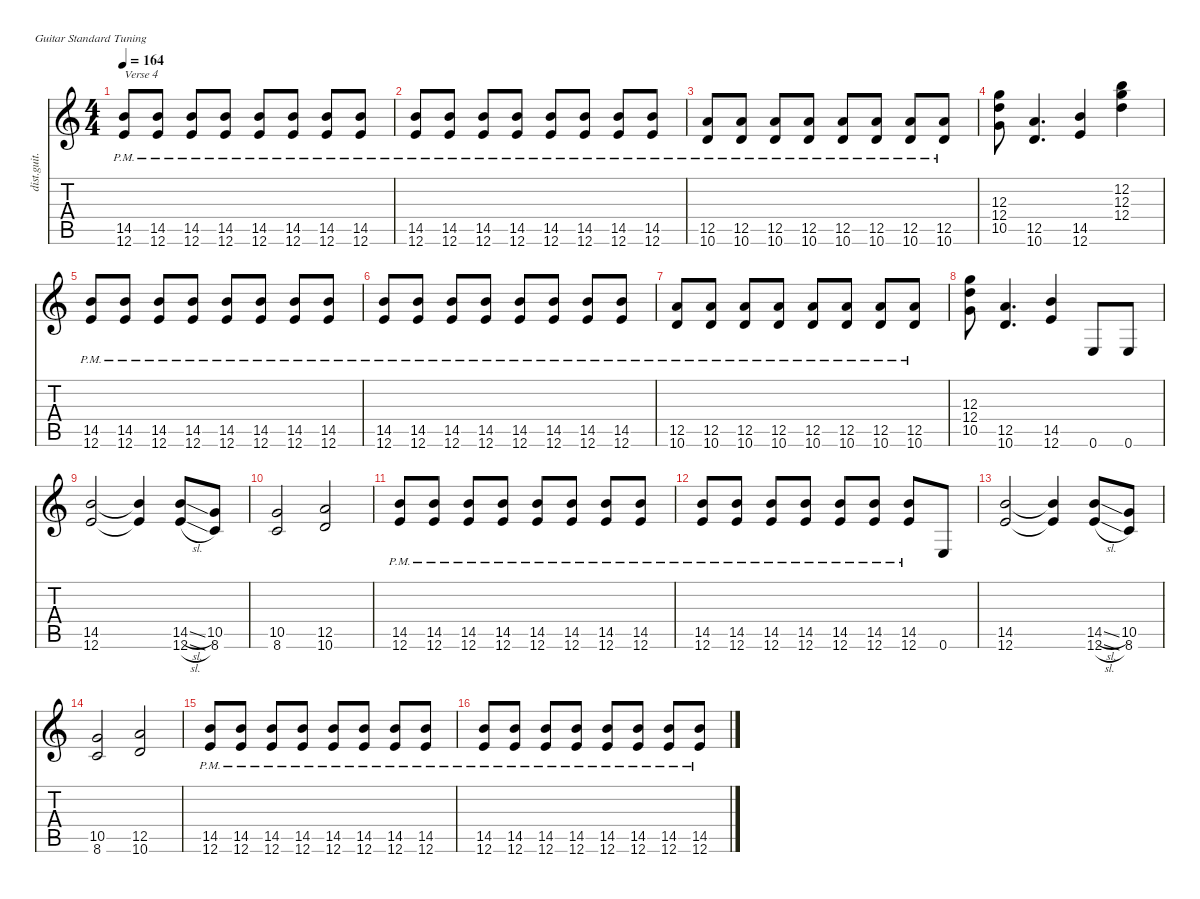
\defaultSystemsLayout 4
\hideDynamics
\bracketExtendMode nobrackets
\track ("Rhythm Guitar 1" "dist.guit.") {instrument distortionguitar}
\staff {score tabs}
\tuning (E4 B3 G3 D3 A2 E2)
\ts (4 4)
\tempo 164
\clef g2
\ks c
(14.5{pm} 12.6).8{txt "Verse 4" dy f} (14.5{pm} 12.6).8 (14.5{pm} 12.6).8 (14.5{pm} 12.6).8 (14.5{pm} 12.6).8 (14.5{pm} 12.6).8 (14.5{pm} 12.6).8 (14.5{pm} 12.6).8 |
(14.5{pm} 12.6).8 (14.5{pm} 12.6).8 (14.5{pm} 12.6).8 (14.5{pm} 12.6).8 (14.5{pm} 12.6).8 (14.5{pm} 12.6).8 (14.5{pm} 12.6).8 (14.5{pm} 12.6).8 |
(12.5{pm} 10.6).8 (12.5{pm} 10.6).8 (12.5{pm} 10.6).8 (12.5{pm} 10.6).8 (12.5{pm} 10.6).8 (12.5{pm} 10.6).8 (12.5{pm} 10.6).8 (12.5{pm} 10.6).8 |
(12.3 12.4 10.5).8 (12.5 10.6).4{d} (14.5 12.6).4 (12.2 12.3 12.4).4 |
(14.5{pm} 12.6).8 (14.5{pm} 12.6).8 (14.5{pm} 12.6).8 (14.5{pm} 12.6).8 (14.5{pm} 12.6).8 (14.5{pm} 12.6).8 (14.5{pm} 12.6).8 (14.5{pm} 12.6).8 |
(14.5{pm} 12.6).8 (14.5{pm} 12.6).8 (14.5{pm} 12.6).8 (14.5{pm} 12.6).8 (14.5{pm} 12.6).8 (14.5{pm} 12.6).8 (14.5{pm} 12.6).8 (14.5{pm} 12.6).8 |
(12.5{pm} 10.6).8 (12.5{pm} 10.6).8 (12.5{pm} 10.6).8 (12.5{pm} 10.6).8 (12.5{pm} 10.6).8 (12.5{pm} 10.6).8 (12.5{pm} 10.6).8 (12.5{pm} 10.6).8 |
(12.3 12.4 10.5).8 (12.5 10.6).4{d} (14.5 12.6).4 0.6.8 0.6.8 |
(14.5 12.6).2 (14.5{t} 12.6{t}).4 (14.5{sl} 12.6{sl}).8 (10.5 8.6).8 |
(10.5 8.6).2 (12.5 10.6).2 |
(14.5{pm} 12.6).8 (14.5{pm} 12.6).8 (14.5{pm} 12.6).8 (14.5{pm} 12.6).8 (14.5{pm} 12.6).8 (14.5{pm} 12.6).8 (14.5{pm} 12.6).8 (14.5{pm} 12.6).8 |
(14.5{pm} 12.6).8 (14.5{pm} 12.6).8 (14.5{pm} 12.6).8 (14.5{pm} 12.6).8 (14.5{pm} 12.6).8 (14.5{pm} 12.6).8 (14.5{pm} 12.6).8 0.6.8 |
(14.5 12.6).2 (14.5{t} 12.6{t}).4 (14.5{sl} 12.6{sl}).8 (10.5 8.6).8 |
(10.5 8.6).2 (12.5 10.6).2 |
(14.5{pm} 12.6).8 (14.5{pm} 12.6).8 (14.5{pm} 12.6).8 (14.5{pm} 12.6).8 (14.5{pm} 12.6).8 (14.5{pm} 12.6).8 (14.5{pm} 12.6).8 (14.5{pm} 12.6).8 |
(14.5{pm} 12.6).8 (14.5{pm} 12.6).8 (14.5{pm} 12.6).8 (14.5{pm} 12.6).8 (14.5{pm} 12.6).8 (14.5{pm} 12.6).8 (14.5{pm} 12.6).8 (14.5{pm} 12.6).8
